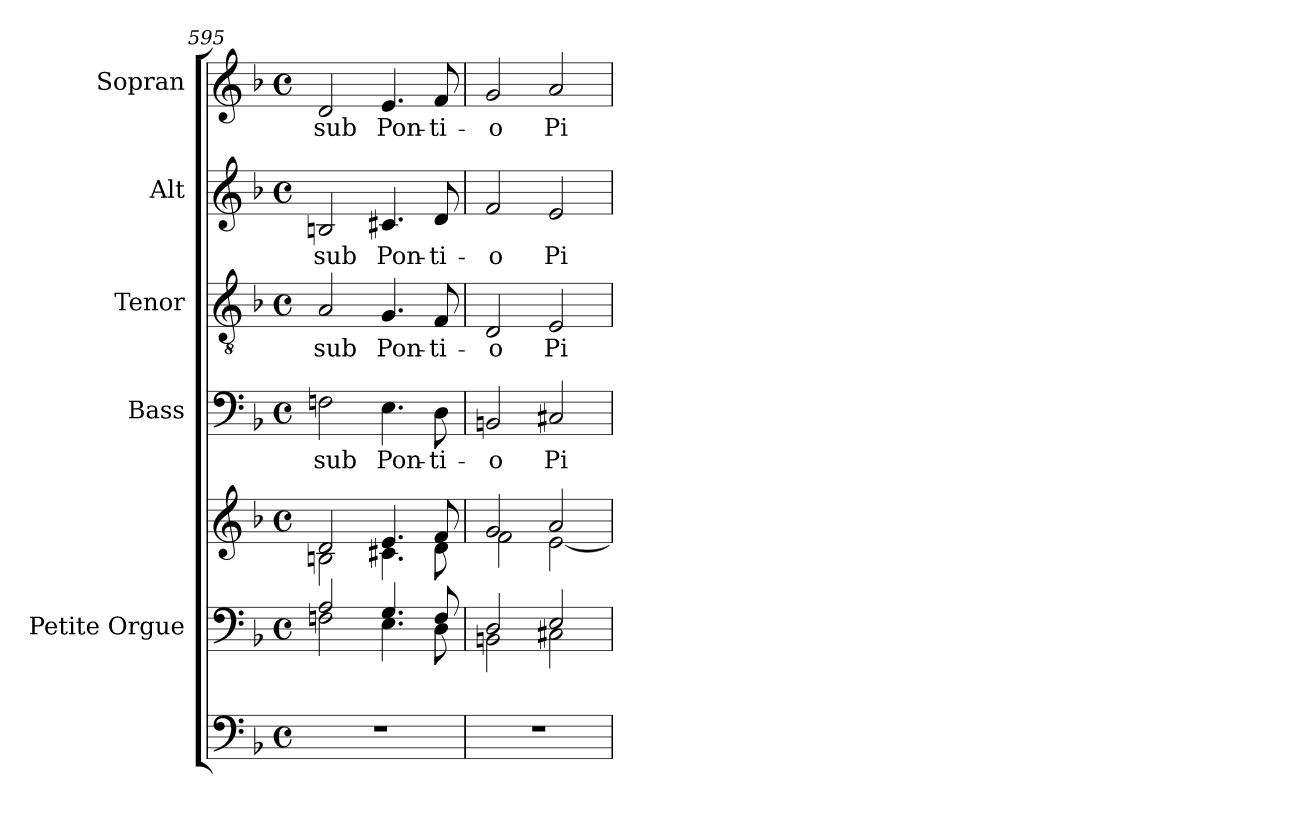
**kern	**kern	**kern	**kern	**text	**kern	**text	**kern	**text	**kern	**text
*part6	*part5	*part5	*part4	*part4	*part3	*part3	*part2	*part2	*part1	*part1
*staff7	*staff6	*staff5	*staff4	*staff4	*staff3	*staff3	*staff2	*staff2	*staff1	*staff1
*	*I"Petite Orgue	*	*I"Bass	*	*I"Tenor	*	*I"Alt	*	*I"Sopran	*
*	*I'Org. 1	*	*I'B.	*	*I'T.	*	*I'A.	*	*I'S.	*
*clefF4	*clefF4	*clefG2	*clefF4	*	*clefGv2	*	*clefG2	*	*clefG2	*
*k[b-]	*k[b-]	*k[b-]	*k[b-]	*	*k[b-]	*	*k[b-]	*	*k[b-]	*
*F:	*F:	*F:	*F:	*	*F:	*	*F:	*	*F:	*
*M4/4	*M4/4	*M4/4	*M4/4	*	*M4/4	*	*M4/4	*	*M4/4	*
*met(c)	*met(c)	*met(c)	*met(c)	*	*met(c)	*	*met(c)	*	*met(c)	*
=595	=595	=595	=595	=595	=595	=595	=595	=595	=595	=595
*	*^	*^	*	*	*	*	*	*	*	*
!	!	!	!	!	!	!LO:LY:b	!	!LO:LY:b	!	!LO:LY:b	!	!LO:LY:b
1r	2A/	2Fn\	2d/	2Bn\	2Fn\	sub	2A/	sub	2Bn/	sub	2d/	sub
!	!	!	!	!	!	!LO:LY:b	!	!LO:LY:b	!	!LO:LY:b	!	!LO:LY:b
.	4.G/	4.E\	4.e/	4.c#X\	4.E\	Pon-	4.G/	Pon-	4.c#X/	Pon-	4.e/	Pon-
!	!	!	!	!	!	!LO:LY:b	!	!LO:LY:b	!	!LO:LY:b	!	!LO:LY:b
.	8F/	8D\	8f/	8d\	8D\	-ti-	8F/	-ti-	8d/	-ti-	8f/	-ti-
=596	=596	=596	=596	=596	=596	=596	=596	=596	=596	=596	=596	=596
!	!	!	!	!	!	!LO:LY:b	!	!LO:LY:b	!	!LO:LY:b	!	!LO:LY:b
1r	2D/	2BBn\	2g/	2f\	2BBn/	-o	2D/	-o	2f/	-o	2g/	-o
!	!	!	!	!	!	!LO:LY:b	!	!LO:LY:b	!	!LO:LY:b	!	!LO:LY:b
.	2E/	2C#X\	2a/	[<2e\	2C#X/	Pi-	2E/	Pi-	2e/	Pi-	2a/	Pi-
*	*v	*v	*	*	*	*	*	*	*	*	*	*
*	*	*v	*v	*	*	*	*	*	*	*	*
=	=	=	=	=	=	=	=	=	=	=
*-	*-	*-	*-	*-	*-	*-	*-	*-	*-	*-
